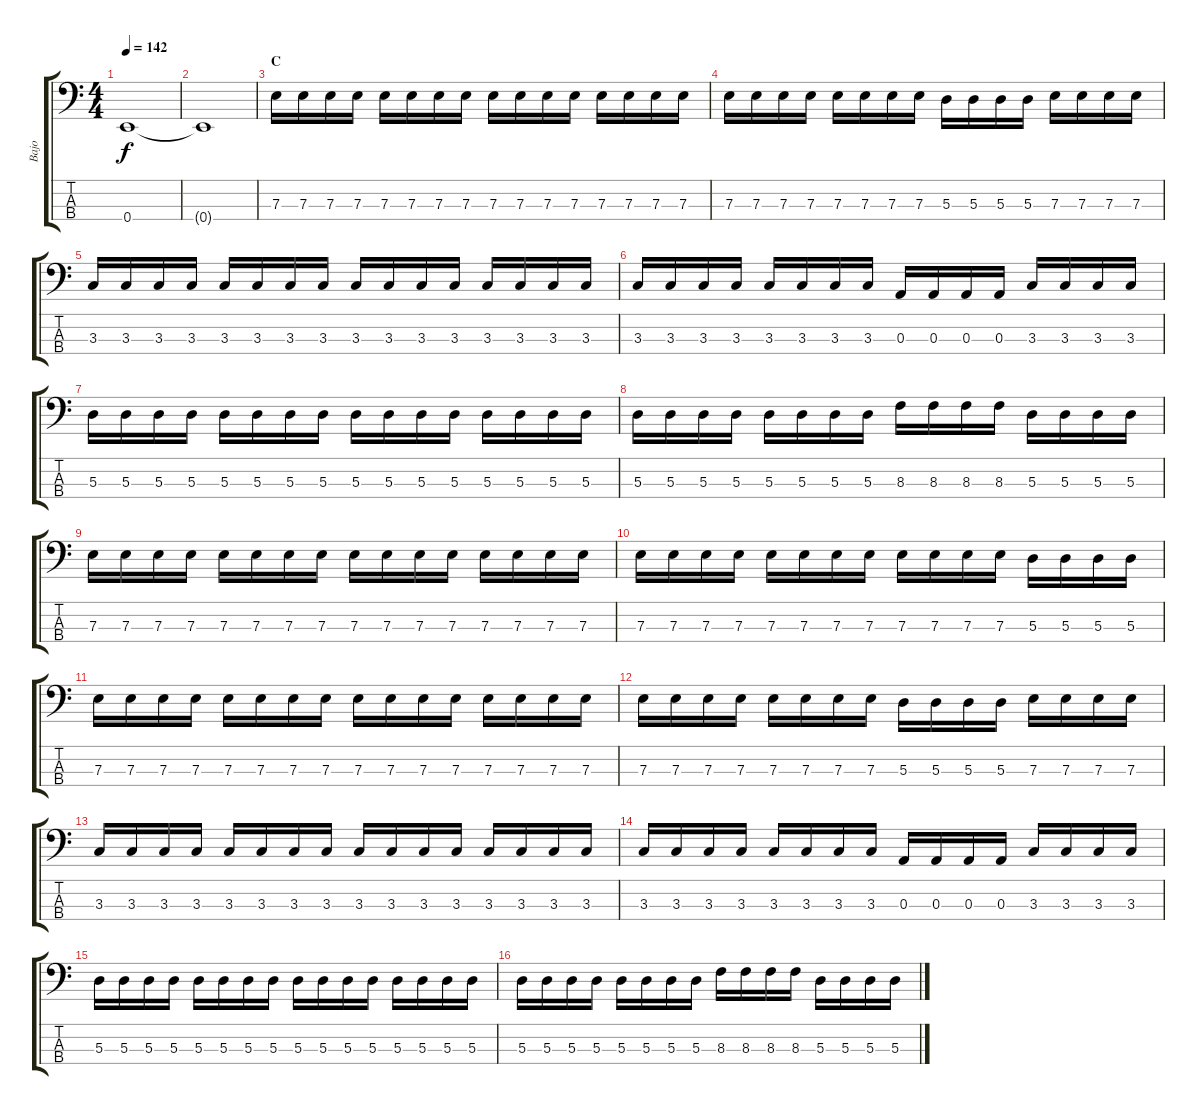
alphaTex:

\track ("Bajo" "Bajo") {instrument synthbass2}
\staff {score tabs}
\tuning (G2 D2 A1 E1) {hide}
\ts (4 4)
\tempo 142
\clef f4
\ks c
0.4.1{dy f} |
0.4{t}.1 |
\section ("" "C")
7.3.16 7.3.16 7.3.16 7.3.16 7.3.16 7.3.16 7.3.16 7.3.16 7.3.16 7.3.16 7.3.16 7.3.16 7.3.16 7.3.16 7.3.16 7.3.16 |
7.3.16 7.3.16 7.3.16 7.3.16 7.3.16 7.3.16 7.3.16 7.3.16 5.3.16 5.3.16 5.3.16 5.3.16 7.3.16 7.3.16 7.3.16 7.3.16 |
3.3.16 3.3.16 3.3.16 3.3.16 3.3.16 3.3.16 3.3.16 3.3.16 3.3.16 3.3.16 3.3.16 3.3.16 3.3.16 3.3.16 3.3.16 3.3.16 |
3.3.16 3.3.16 3.3.16 3.3.16 3.3.16 3.3.16 3.3.16 3.3.16 0.3.16 0.3.16 0.3.16 0.3.16 3.3.16 3.3.16 3.3.16 3.3.16 |
5.3.16 5.3.16 5.3.16 5.3.16 5.3.16 5.3.16 5.3.16 5.3.16 5.3.16 5.3.16 5.3.16 5.3.16 5.3.16 5.3.16 5.3.16 5.3.16 |
5.3.16 5.3.16 5.3.16 5.3.16 5.3.16 5.3.16 5.3.16 5.3.16 8.3.16 8.3.16 8.3.16 8.3.16 5.3.16 5.3.16 5.3.16 5.3.16 |
7.3.16 7.3.16 7.3.16 7.3.16 7.3.16 7.3.16 7.3.16 7.3.16 7.3.16 7.3.16 7.3.16 7.3.16 7.3.16 7.3.16 7.3.16 7.3.16 |
7.3.16 7.3.16 7.3.16 7.3.16 7.3.16 7.3.16 7.3.16 7.3.16 7.3.16 7.3.16 7.3.16 7.3.16 5.3.16 5.3.16 5.3.16 5.3.16 |
7.3.16 7.3.16 7.3.16 7.3.16 7.3.16 7.3.16 7.3.16 7.3.16 7.3.16 7.3.16 7.3.16 7.3.16 7.3.16 7.3.16 7.3.16 7.3.16 |
7.3.16 7.3.16 7.3.16 7.3.16 7.3.16 7.3.16 7.3.16 7.3.16 5.3.16 5.3.16 5.3.16 5.3.16 7.3.16 7.3.16 7.3.16 7.3.16 |
3.3.16 3.3.16 3.3.16 3.3.16 3.3.16 3.3.16 3.3.16 3.3.16 3.3.16 3.3.16 3.3.16 3.3.16 3.3.16 3.3.16 3.3.16 3.3.16 |
3.3.16 3.3.16 3.3.16 3.3.16 3.3.16 3.3.16 3.3.16 3.3.16 0.3.16 0.3.16 0.3.16 0.3.16 3.3.16 3.3.16 3.3.16 3.3.16 |
5.3.16 5.3.16 5.3.16 5.3.16 5.3.16 5.3.16 5.3.16 5.3.16 5.3.16 5.3.16 5.3.16 5.3.16 5.3.16 5.3.16 5.3.16 5.3.16 |
5.3.16 5.3.16 5.3.16 5.3.16 5.3.16 5.3.16 5.3.16 5.3.16 8.3.16 8.3.16 8.3.16 8.3.16 5.3.16 5.3.16 5.3.16 5.3.16
